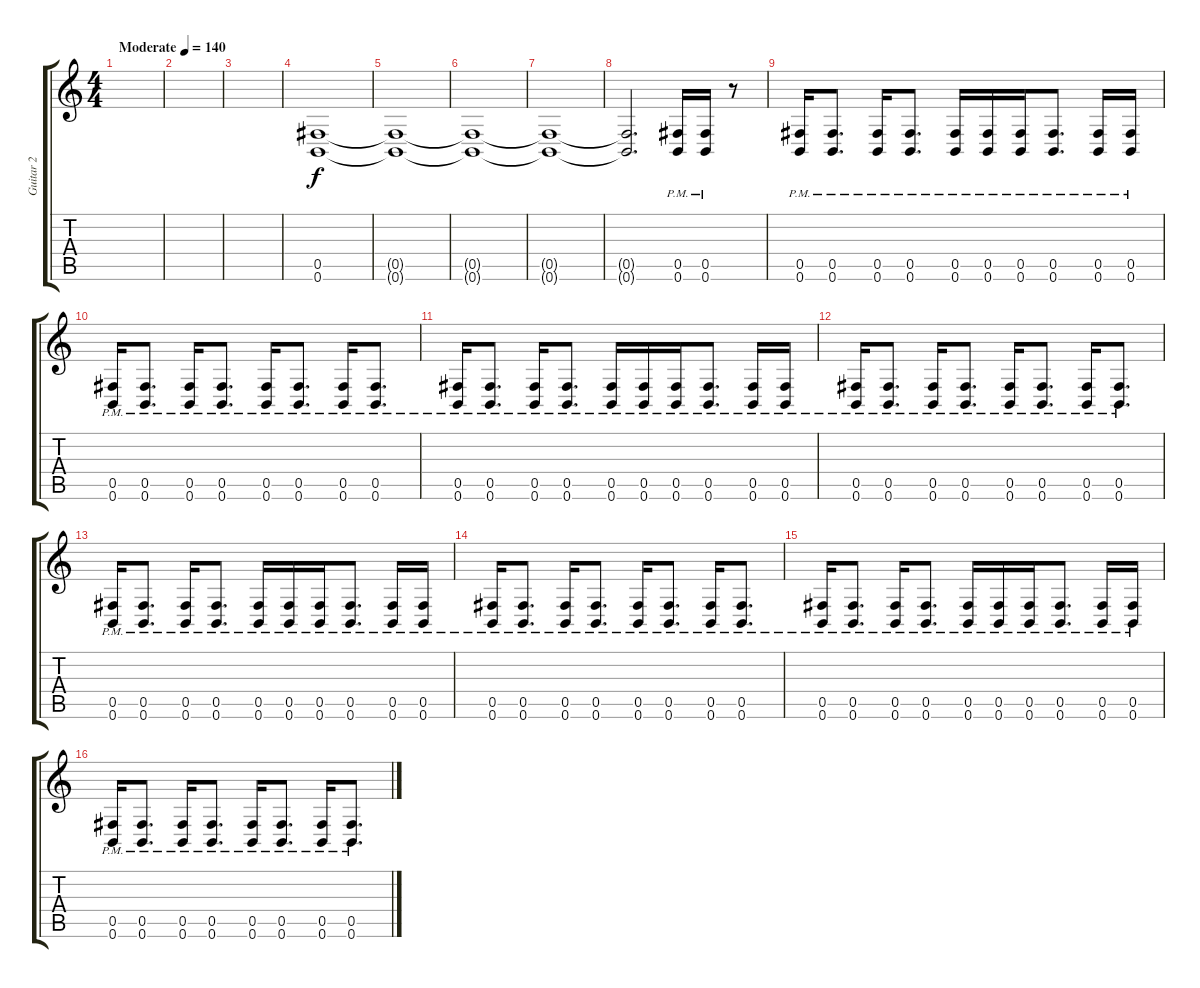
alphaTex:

\track ("Guitar 2" "Guitar 2") {instrument distortionguitar}
\staff {score tabs}
\tuning (Db4 Ab3 E3 B2 Gb2 B1) {hide}
\ts (4 4)
\tempo (140 "Moderate")
\tempo 148
\tempo (140 "Moderate")
\clef g2
\ks c
|
|
|
(0.5 0.6).1{volume 13} |
(0.5{t} 0.6{t}).1 |
(0.5{t} 0.6{t}).1 |
(0.5{t} 0.6{t}).1 |
(0.5{t} 0.6{t}).2{d} (0.5{pm} 0.6{pm}).16 (0.5{pm} 0.6{pm}).16 r.8 |
(0.5{pm} 0.6{pm}).16 (0.5{pm} 0.6{pm}).8{d} (0.5{pm} 0.6{pm}).16 (0.5{pm} 0.6{pm}).8{d} (0.5{pm} 0.6).16 (0.5{pm} 0.6{pm}).16 (0.5{pm} 0.6{pm}).16 (0.5{pm} 0.6{pm}).8{d} (0.5{pm} 0.6{pm}).16 (0.5{pm} 0.6{pm}).16 |
(0.5{pm} 0.6{pm}).16 (0.5{pm} 0.6{pm}).8{d} (0.5{pm} 0.6{pm}).16 (0.5{pm} 0.6{pm}).8{d} (0.5{pm} 0.6{pm}).16 (0.5{pm} 0.6{pm}).8{d} (0.5{pm} 0.6{pm}).16 (0.5{pm} 0.6{pm}).8{d} |
(0.5{pm} 0.6{pm}).16 (0.5{pm} 0.6{pm}).8{d} (0.5{pm} 0.6{pm}).16 (0.5{pm} 0.6{pm}).8{d} (0.5{pm} 0.6).16 (0.5{pm} 0.6{pm}).16 (0.5{pm} 0.6{pm}).16 (0.5{pm} 0.6{pm}).8{d} (0.5{pm} 0.6{pm}).16 (0.5{pm} 0.6{pm}).16 |
(0.5{pm} 0.6{pm}).16 (0.5{pm} 0.6{pm}).8{d} (0.5{pm} 0.6{pm}).16 (0.5{pm} 0.6{pm}).8{d} (0.5{pm} 0.6{pm}).16 (0.5{pm} 0.6{pm}).8{d} (0.5{pm} 0.6{pm}).16 (0.5{pm} 0.6{pm}).8{d} |
(0.5{pm} 0.6{pm}).16 (0.5{pm} 0.6{pm}).8{d} (0.5{pm} 0.6{pm}).16 (0.5{pm} 0.6{pm}).8{d} (0.5{pm} 0.6).16 (0.5{pm} 0.6{pm}).16 (0.5{pm} 0.6{pm}).16 (0.5{pm} 0.6{pm}).8{d} (0.5{pm} 0.6{pm}).16 (0.5{pm} 0.6{pm}).16 |
(0.5{pm} 0.6{pm}).16 (0.5{pm} 0.6{pm}).8{d} (0.5{pm} 0.6{pm}).16 (0.5{pm} 0.6{pm}).8{d} (0.5{pm} 0.6{pm}).16 (0.5{pm} 0.6{pm}).8{d} (0.5{pm} 0.6{pm}).16 (0.5{pm} 0.6{pm}).8{d} |
(0.5{pm} 0.6{pm}).16 (0.5{pm} 0.6{pm}).8{d} (0.5{pm} 0.6{pm}).16 (0.5{pm} 0.6{pm}).8{d} (0.5{pm} 0.6).16 (0.5{pm} 0.6{pm}).16 (0.5{pm} 0.6{pm}).16 (0.5{pm} 0.6{pm}).8{d} (0.5{pm} 0.6{pm}).16 (0.5{pm} 0.6{pm}).16 |
(0.5{pm} 0.6{pm}).16 (0.5{pm} 0.6{pm}).8{d} (0.5{pm} 0.6{pm}).16 (0.5{pm} 0.6{pm}).8{d} (0.5{pm} 0.6{pm}).16 (0.5{pm} 0.6{pm}).8{d} (0.5{pm} 0.6{pm}).16 (0.5{pm} 0.6{pm}).8{d}
